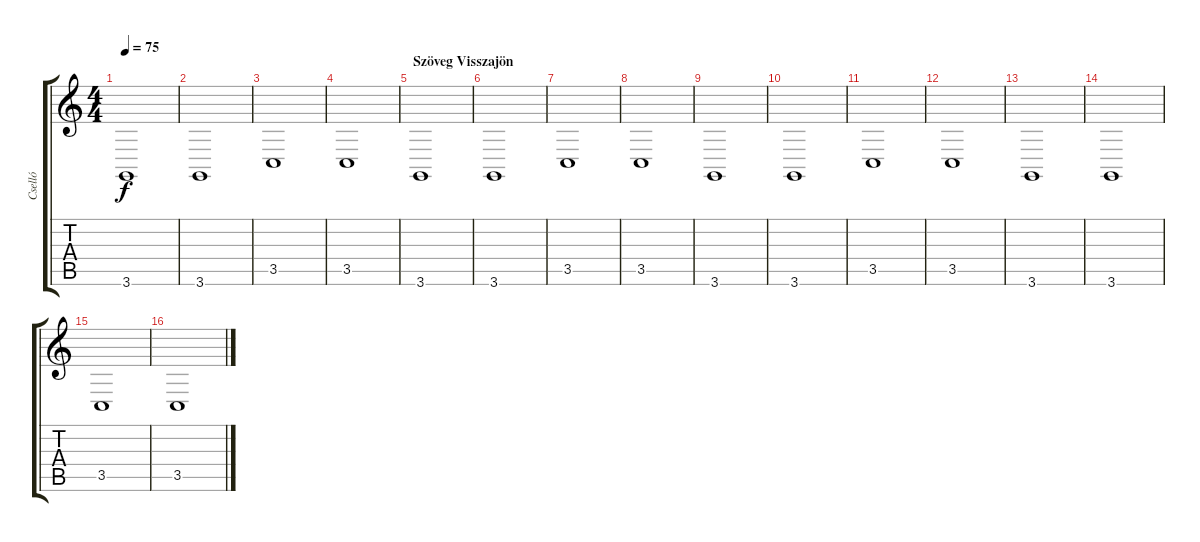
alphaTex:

\track ("Cselló" "Cselló") {instrument cello}
\staff {score tabs}
\tuning (E4 B3 G3 D3 A2 E2) {hide}
\ts (4 4)
\tempo 75
\clef g2
\ks c
3.6.1{dy f} |
3.6.1 |
3.5.1 |
3.5.1 |
\section ("" "Szöveg Visszajön")
3.6.1 |
3.6.1 |
3.5.1 |
3.5.1 |
3.6.1 |
3.6.1 |
3.5.1 |
3.5.1 |
3.6.1 |
3.6.1 |
3.5.1 |
3.5.1
